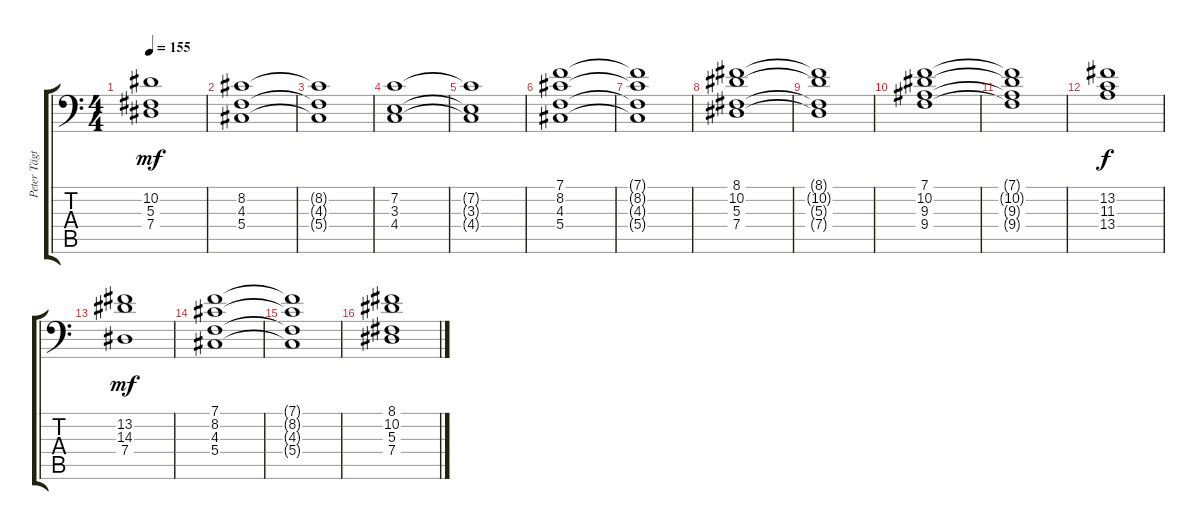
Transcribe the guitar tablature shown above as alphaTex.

\track ("Peter Tägtgren (Keyboard II)" "Peter Tägt") {instrument choiraahs}
\staff {score tabs}
\tuning (Bb3 F3 Db3 Ab2 Eb2 Bb1) {hide}
\ts (4 4)
\tempo 155
\clef f4
\ks c
(10.2{t} 5.3{t} 7.4{t}).1{dy mf} |
(8.2 4.3 5.4).1 |
(8.2{t} 4.3{t} 5.4{t}).1 |
(7.2 3.3 4.4).1 |
(7.2{t} 3.3{t} 4.4{t}).1 |
(7.1 8.2 4.3 5.4).1 |
(7.1{t} 8.2{t} 4.3{t} 5.4{t}).1 |
(8.1 10.2 5.3 7.4).1 |
(8.1{t} 10.2{t} 5.3{t} 7.4{t}).1 |
(7.1 10.2 9.3 9.4).1 |
(7.1{t} 10.2{t} 9.3{t} 9.4{t}).1 |
(13.2 11.3 13.4).1{dy f} |
(13.2 14.3 7.4).1{dy mf} |
(7.1 8.2 4.3 5.4).1 |
(7.1{t} 8.2{t} 4.3{t} 5.4{t}).1 |
(8.1 10.2 5.3 7.4).1
